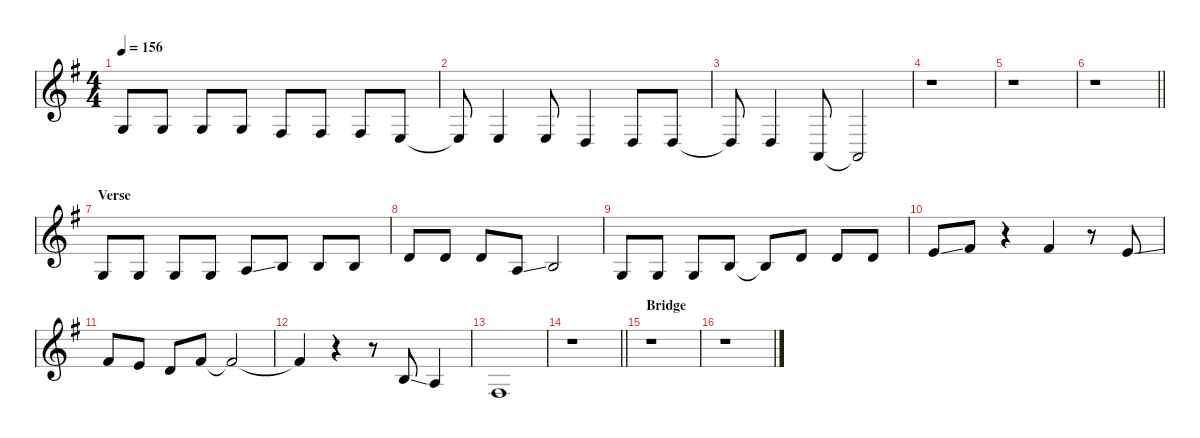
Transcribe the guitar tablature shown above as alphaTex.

\defaultSystemsLayout 4
\hideDynamics
\bracketExtendMode nobrackets
\singleTrackTrackNamePolicy hidden
\multiTrackTrackNamePolicy hidden
\otherSystemsTrackNameOrientation horizontal
\track ("Vocals" "clar.") {instrument clarinet}
\staff {score}
\tuning (E4 B3 G3 D3 A2 E2)
\ts (4 4)
\tempo 156
\clef g2
\ks g
0.3{acc forcenatural}.8{dy f beam Up} 0.3{acc forcenatural}.8{beam Up} 0.3{acc forcenatural}.8{beam Up} 0.3{acc forcenatural}.8{beam Up} 4.4{acc #}.8{beam Up} 4.4{acc #}.8{beam Up} 4.4{acc #}.8{beam Up} 2.4{acc forcenatural}.8{beam Up} |
2.4{t acc forcenatural}.8{beam Up} 2.4{acc forcenatural}.4{beam Up} 2.4{acc forcenatural}.8{beam Up} 0.4{acc forcenatural}.4{beam Up} 0.4{acc forcenatural}.8{beam Up} 0.4{acc forcenatural}.8{beam Up} |
0.4{t acc forcenatural}.8{beam Up} 0.4{acc forcenatural}.4{beam Up} 0.5{acc forcenatural}.8{beam Up} 0.5{t acc forcenatural}.2{beam Up} |
r.1{beam Down} |
r.1{beam Down} |
\barLineRight lightlight
r.1{beam Down} |
\section ("" "Verse")
0.3{acc forcenatural}.8{beam Up} 0.3{acc forcenatural}.8{beam Up} 0.3{acc forcenatural}.8{beam Up} 0.3{acc forcenatural}.8{beam Up} 2.3{ss acc forcenatural}.8{beam Up} 4.3{acc forcenatural}.8{beam Up} 0.2{acc forcenatural}.8{beam Up} 0.2{acc forcenatural}.8{beam Up} |
3.2{acc forcenatural}.8{beam Up} 3.2{acc forcenatural}.8{beam Up} 3.2{acc forcenatural}.8{beam Up} 2.3{ss acc forcenatural}.8{beam Up} 4.3{acc forcenatural}.2{beam Up} |
0.3{acc forcenatural}.8{beam Up} 0.3{acc forcenatural}.8{beam Up} 0.3{acc forcenatural}.8{beam Up} 0.2{acc forcenatural}.8{beam Up} 0.2{t acc forcenatural}.8{beam Up} 3.2{acc forcenatural}.8{beam Up} 3.2{acc forcenatural}.8{beam Up} 3.2{acc forcenatural}.8{beam Up} |
0.1{ss acc forcenatural}.8{beam Up} 2.1{acc #}.8{beam Up} r.4{beam Up} 2.1{acc #}.4{beam Up} r.8{beam Up} 0.1{ss acc forcenatural}.8{beam Up} |
2.1{acc #}.8{beam Up} 0.1{acc forcenatural}.8{beam Up} 3.2{acc forcenatural}.8{beam Up} 2.1{acc #}.8{beam Up} 2.1{t acc #}.2{beam Up} |
2.1{t acc #}.4{beam Up} r.4{beam Up} r.8{beam Up} 4.3{ss acc forcenatural}.8{beam Up} 2.3{acc forcenatural}.4{beam Up} |
4.4{acc #}.1{beam Up} |
\barLineRight lightlight
r.1{beam Down} |
\section ("" "Bridge")
r.1{beam Down} |
r.1{beam Down}
